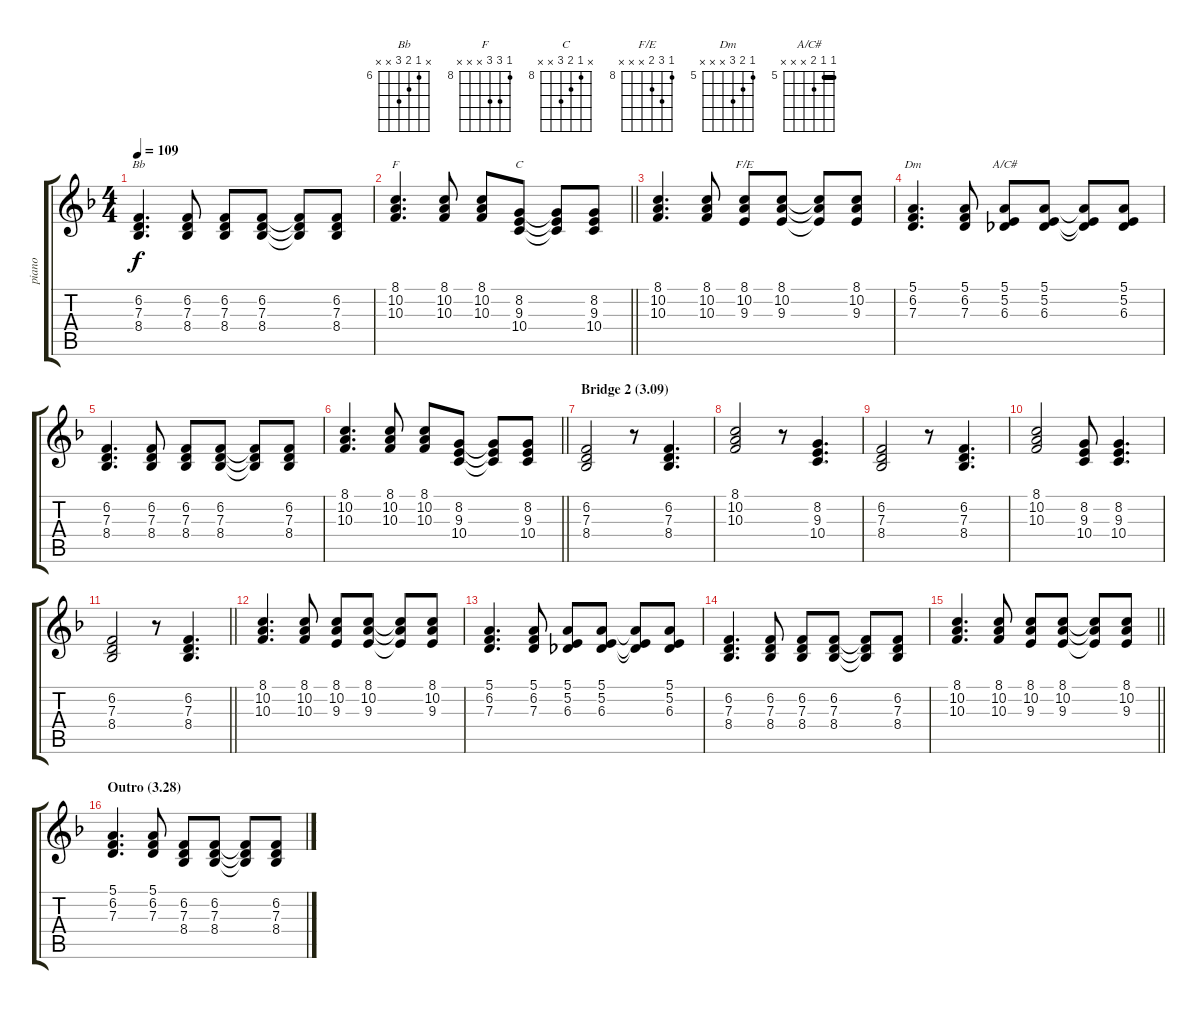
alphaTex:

\track ("piano" "piano") {instrument electricpiano1}
\staff {score tabs}
\tuning (E4 B3 G3 D3 A2 E2) {hide}
\chord ("Bb" x 6 7 8 x x) {firstfret 6}
\chord ("F" 8 10 10 x x x) {firstfret 8}
\chord ("C" x 8 9 10 x x) {firstfret 8}
\chord ("F/E" 8 10 9 x x x) {firstfret 8}
\chord ("Dm" 5 6 7 x x x) {firstfret 5}
\chord ("A/C#" 5 5 6 x x x) {firstfret 5 barre 5}
\ts (4 4)
\tempo 109
\clef g2
\ks f
(6.2 7.3 8.4).4{d ch "Bb" dy f} (6.2 7.3 8.4).8 (6.2 7.3 8.4).8 (6.2 7.3 8.4).8 (6.2{t} 7.3{t} 8.4{t}).8 (6.2 7.3 8.4).8 |
\barLineRight lightlight
(8.1 10.2 10.3).4{d ch "F"} (8.1 10.2 10.3).8 (8.1 10.2 10.3).8 (8.2 9.3 10.4).8{ch "C"} (8.2{t} 9.3{t} 10.4{t}).8 (8.2 9.3 10.4).8 |
(8.1 10.2 10.3).4{d} (8.1 10.2 10.3).8 (8.1 10.2 9.3).8{ch "F/E"} (8.1 10.2 9.3).8 (8.1{t} 10.2{t} 9.3{t}).8 (8.1 10.2 9.3).8 |
(5.1 6.2 7.3).4{d ch "Dm"} (5.1 6.2 7.3).8 (5.1 5.2 6.3).8{ch "A/C#"} (5.1 5.2 6.3).8 (5.1{t} 5.2{t} 6.3{t}).8 (5.1 5.2 6.3).8 |
(6.2 7.3 8.4).4{d} (6.2 7.3 8.4).8 (6.2 7.3 8.4).8 (6.2 7.3 8.4).8 (6.2{t} 7.3{t} 8.4{t}).8 (6.2 7.3 8.4).8 |
\barLineRight lightlight
(8.1 10.2 10.3).4{d} (8.1 10.2 10.3).8 (8.1 10.2 10.3).8 (8.2 9.3 10.4).8 (8.2{t} 9.3{t} 10.4{t}).8 (8.2 9.3 10.4).8 |
\section ("" "Bridge 2 (3.09)")
(6.2 7.3 8.4).2 r.8 (6.2 7.3 8.4).4{d} |
(8.1 10.2 10.3).2 r.8 (8.2 9.3 10.4).4{d} |
(6.2 7.3 8.4).2 r.8 (6.2 7.3 8.4).4{d} |
(8.1 10.2 10.3).2 (8.2 9.3 10.4).8 (8.2 9.3 10.4).4{d} |
\barLineRight lightlight
(6.2 7.3 8.4).2 r.8 (6.2 7.3 8.4).4{d} |
(8.1 10.2 10.3).4{d} (8.1 10.2 10.3).8 (8.1 10.2 9.3).8 (8.1 10.2 9.3).8 (8.1{t} 10.2{t} 9.3{t}).8 (8.1 10.2 9.3).8 |
(5.1 6.2 7.3).4{d} (5.1 6.2 7.3).8 (5.1 5.2 6.3).8 (5.1 5.2 6.3).8 (5.1{t} 5.2{t} 6.3{t}).8 (5.1 5.2 6.3).8 |
(6.2 7.3 8.4).4{d} (6.2 7.3 8.4).8 (6.2 7.3 8.4).8 (6.2 7.3 8.4).8 (6.2{t} 7.3{t} 8.4{t}).8 (6.2 7.3 8.4).8 |
\barLineRight lightlight
(8.1 10.2 10.3).4{d} (8.1 10.2 10.3).8 (8.1 10.2 9.3).8 (8.1 10.2 9.3).8 (8.1{t} 10.2{t} 9.3{t}).8 (8.1 10.2 9.3).8 |
\section ("" "Outro (3.28)")
(5.1 6.2 7.3).4{d} (5.1 6.2 7.3).8 (6.2 7.3 8.4).8 (6.2 7.3 8.4).8 (6.2{t} 7.3{t} 8.4{t}).8 (6.2 7.3 8.4).8
